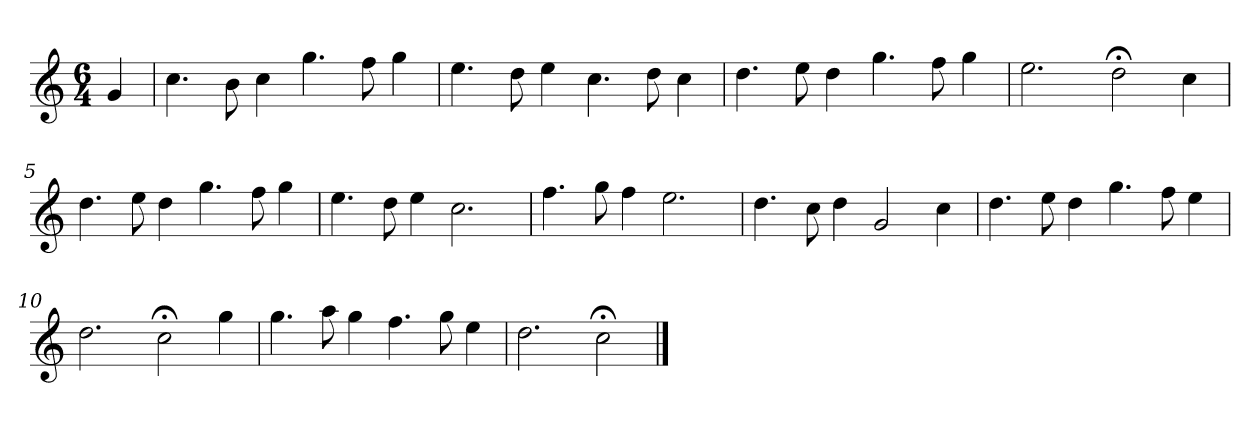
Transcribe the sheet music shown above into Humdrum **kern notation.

**kern
*part1
*staff1
*k[]
*C:
*M6/4
*MM120
=
4g
=1
4.cc
8b
4cc
4.gg
8ff
4gg
=2
4.ee
8dd
4ee
4.cc
8dd
4cc
=3
4.dd
8ee
4dd
4.gg
8ff
4gg
=4
2.ee
2dd;<
4cc
=5
4.dd
8ee
4dd
4.gg
8ff
4gg
=6
4.ee
8dd
4ee
2.cc
=7
4.ff
8gg
4ff
2.ee
=8
4.dd
8cc
4dd
2g
4cc
=9
4.dd
8ee
4dd
4.gg
8ff
4ee
=10
2.dd
2cc;<
4gg
=11
4.gg
8aa
4gg
4.ff
8gg
4ee
=12
2.dd
2cc;<
==
*-
